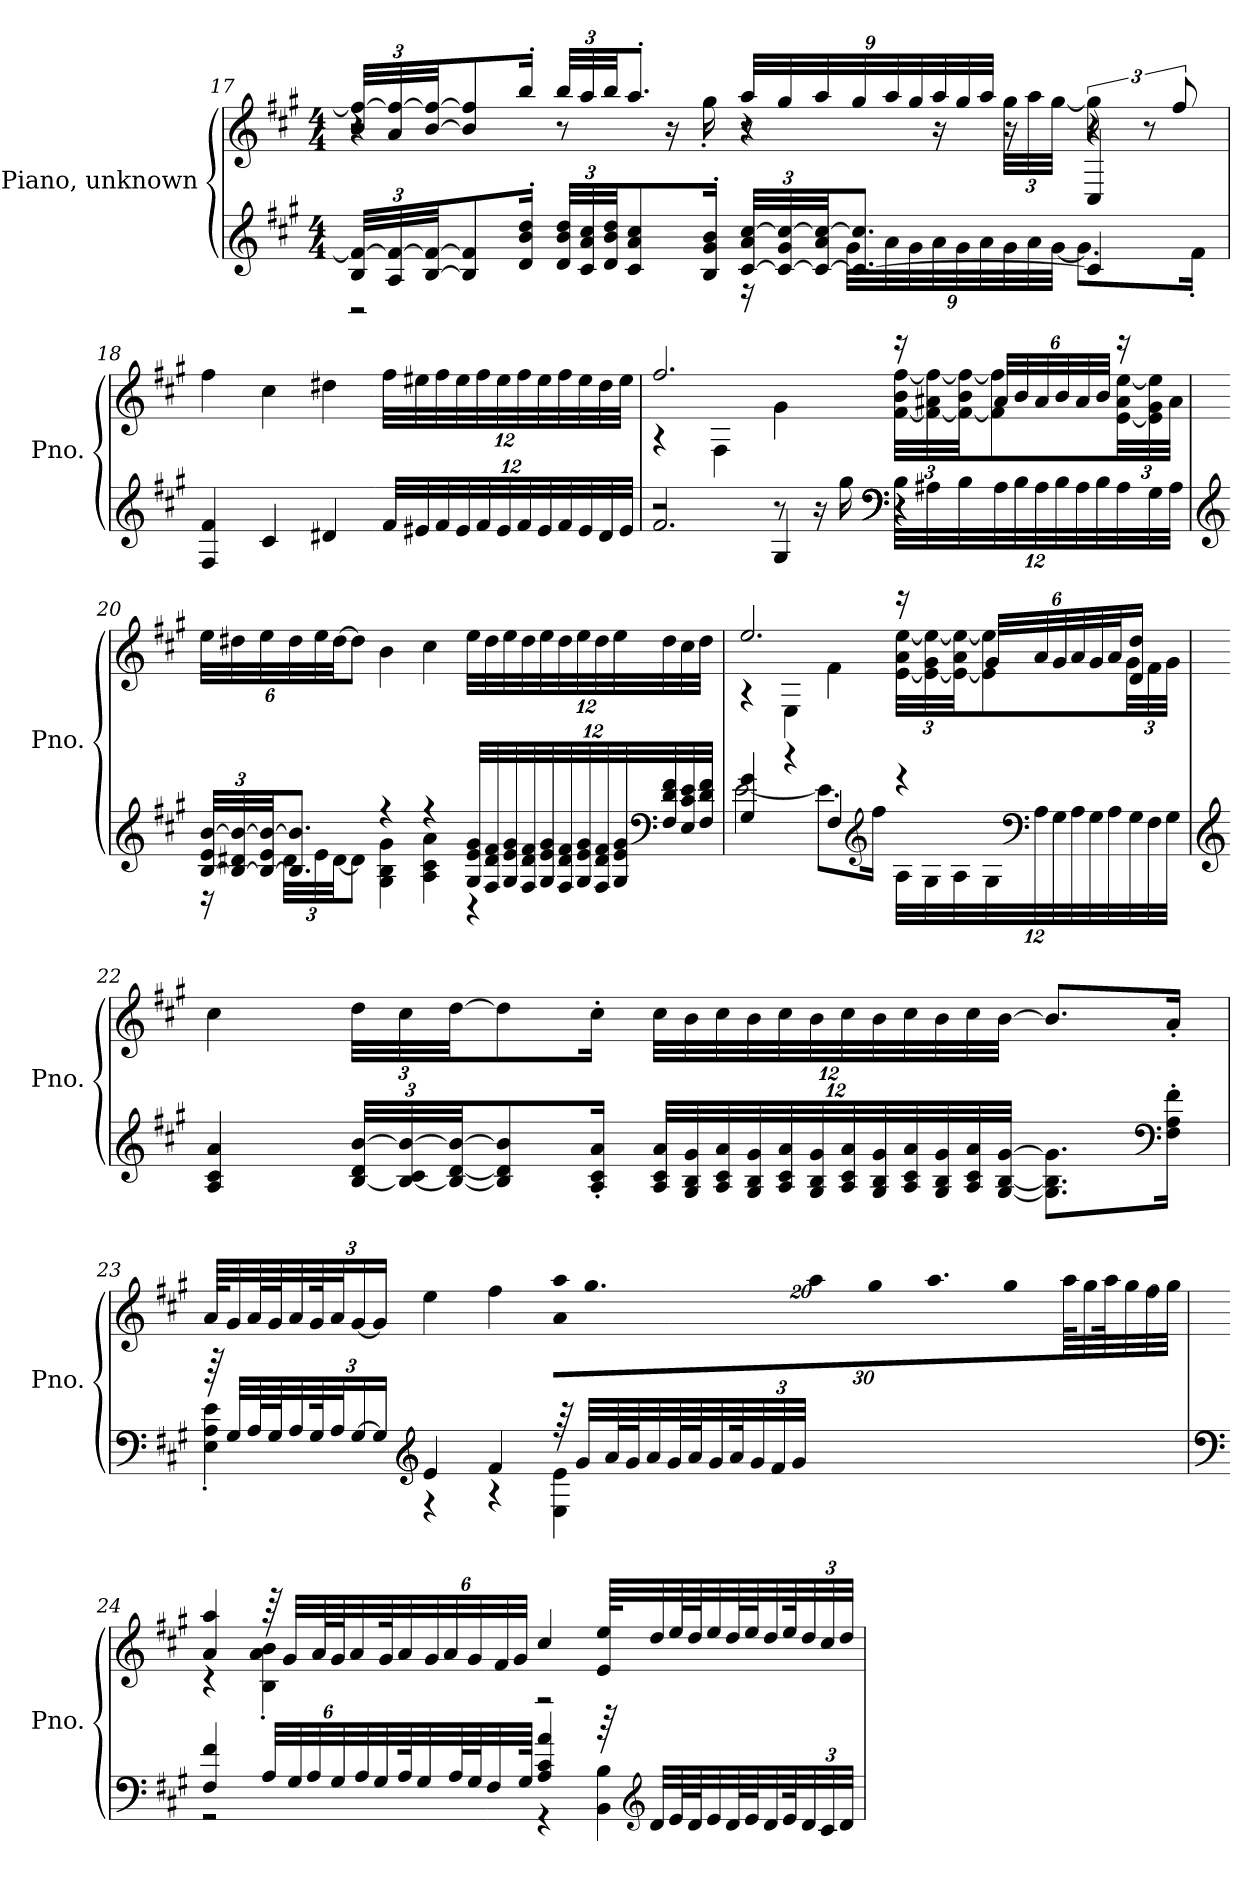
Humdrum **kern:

**kern	**kern
*part1	*part1
*staff2	*staff1
*I"Piano, unknown	*
*I'Pno.	*
!!LO:LB:g=z
*clefG2	*clefG2
*k[f#c#g#]	*k[f#c#g#]
*M4/4	*M4/4
*Xbrackettup	*Xbrackettup
=17	=17
*^	*^
*	*	*	*^
48B/ 48f#/_LLL	2r	48b/ 48ff#/_LLL	4r	2r
48A/ 48f#/_	.	48a/ 48ff#/_	.	.
[48B/ 48f#/_JJ	.	[48b/ 48ff#/_JJ	.	.
8B/] 8f#/]	.	8b/] 8ff#/]	.	.
16d/' 16b/' 16dd/'Jk	.	16bb'/Jk	.	.
48d/ 48b/ 48dd/LLL	.	48bb/LLL	8r	.
48c#/ 48a/ 48cc#/	.	48aa/	.	.
48d/ 48b/ 48dd/JJ	.	48bb/JJ	.	.
8c#/ 8a/ 8cc#/	.	8.aa'/J	.	.
.	.	.	16r	.
16B/' 16g#/' 16b/'Jk	.	.	16gg#'\	.
[48c#/ 48a/ [48cc#/LLL	16r	48aa/LLL	8r	4r
48c#/_ 48g#/ 48cc#/_	.	48gg#/	.	.
48c#/_ 48a/ 48cc#/_JJ	.	48aa/	.	.
8.c#/_ 8.cc#/]J	48g#\LLL	48gg#/	.	.
.	48a\	48aa/	.	.
.	48g#\	48gg#/	.	.
.	48a\	48aa/	16r	.
.	48g#\	48gg#/	.	.
.	48a\	48aa/JJJ	.	.
.	48g#\	16r	48gg#\LLL	.
.	48a\	.	48aa\	.
.	[48g#\JJJ	.	[48gg#\JJJ	.
*	*	*brackettup	*	*
4c#/]	8.g#\L]	6r	8gg#\]	4C#/
.	.	.	8r	.
.	.	12ff#/	.	.
.	16f#'\Jk	.	.	.
*v	*v	*	*	*
*	*v	*v	*v
!!LO:PB:g=z
=18	=18
4F#/ 4f#/	4ff#\
4c#/	4cc#\
4d#X/	4dd#X\
*	*Xbrackettup
48f#/LLL	48ff#\LLL
48e#X/	48ee#X\
48f#/	48ff#\
48e#/	48ee#\
48f#/	48ff#\
48e#/	48ee#\
48f#/	48ff#\
48e#/	48ee#\
48f#/	48ff#\
48e#/	48ee#\
48d#/	48dd#\
48e#/JJJ	48ee#\JJJ
=19	=19
*^	*^
*	*^	*	*
2.f#/	2r	2r	2.ff#/	4r
.	.	.	.	4F#\
.	8r	4G#/	.	4g#\
.	16r	.	.	.
.	16gg#\	.	.	.
*clefF4	*	*	*	*
4r	48B\LLL	4r	16r	[48f#\ 48b\ [48ff#\LLL
.	48A#X\	.	.	48f#\_ 48a#X\ 48ff#\_
.	48B\	.	.	48f#\_ 48b\ 48ff#\_JJ
.	48A#\	.	48a#/LLL	8f#\] 8ff#\]
.	48B\	.	48b/	.
.	48A#\	.	48a#/	.
.	48B\	.	48b/	.
.	48A#\	.	48a#/	.
.	48B\	.	48b/JJJ	.
.	48A#\	.	16r	[48e\ 48a#\ [48ee\LL
.	48G#\	.	.	48e\] 48g#\ 48ee\]
.	48A#\JJJ	.	.	48a#\JJJ
*v	*v	*v	*	*
*	*v	*v
!!LO:LB:g=z
=20	=20
*clefG2	*
*^	*
[48B/ 48e/ [48b/LLL	16r	48ee\LLL
48B/_ 48d#X/ 48b/_	.	48dd#X\
48B/_ 48e/ 48b/_JJ	.	48ee\
8.B/] 8.b/]J	48d#\LLL	48dd#\
.	48e\	48ee\
.	[48d#\JJ	[48dd#\JJ
.	8d#\J]	8dd#\J]
4r	4G#\ 4B\ 4g#\	4b\
4r	4A\ 4c#\ 4a\	4cc#\
48G#/ 48e/ 48g#/LLL	4r	48ee\LLL
48F#/ 48d#/ 48f#/	.	48dd#\
48G#/ 48e/ 48g#/	.	48ee\
48F#/ 48d#/ 48f#/	.	48dd#\
48G#/ 48e/ 48g#/	.	48ee\
48F#/ 48d#/ 48f#/	.	48dd#\
48G#/ 48e/ 48g#/	.	48ee\
48F#/ 48d#/ 48f#/	.	48dd#\
48G#/ 48e/ 48g#/	.	48ee\
*clefF4	*	*
48F#/ 48d#/ 48f#/	.	48dd#\
48E/ 48c#/ 48e/	.	48cc#\
48F#/ 48d#/ 48f#/JJJ	.	48dd#\JJJ
!!LO:LB:g=z
=21	=21	=21
*	*	*^
4G#/ 4g#/	[2e\	2.ee/	4r
4r	.	.	4E\
4F#/	8.e\L]	.	4f#\
*clefG2	*	*	*
.	16ff#\Jk	.	.
4r	48A\LLL	16r	[48e\ 48a\ [48ee\LLL
.	48G#\	.	48e\_ 48g#\ 48ee\_
.	48A\	.	48e\_ 48a\ 48ee\_JJ
.	48G#\	48g#/LLL	8e\] 8ee\]
*clefF4	*	*	*
.	48A\	48a/	.
.	48G#\	48g#/	.
.	48A\	48a/	.
.	48G#\	48g#/	.
.	48A\	48a/J	.
.	48G#\	16d/ 16dd/JJ	48g#\LL
.	48F#\	.	48f#\
.	48G#\JJJ	.	48g#\JJJ
*v	*v	*	*
*	*v	*v
!!LO:LB:g=z
=22	=22
*clefG2	*
4A/ 4c#/ 4a/	4cc#\
[48B/ 48d/ [48b/LLL	48dd\LLL
48B/_ 48c#/ 48b/_	48cc#\
48B/_ [48d/ 48b/_JJ	[48dd\JJ
8B/] 8d/] 8b/]	8dd\]
16A/' 16c#/' 16a/'Jk	16cc#'\Jk
48A/ 48c#/ 48a/LLL	48cc#\LLL
48G#/ 48B/ 48g#/	48b\
48A/ 48c#/ 48a/	48cc#\
48G#/ 48B/ 48g#/	48b\
48A/ 48c#/ 48a/	48cc#\
48G#/ 48B/ 48g#/	48b\
48A/ 48c#/ 48a/	48cc#\
48G#/ 48B/ 48g#/	48b\
48A/ 48c#/ 48a/	48cc#\
48G#/ 48B/ 48g#/	48b\
48A/ 48c#/ 48a/	48cc#\
[48G#/ [48B/ [48g#/JJJ	[48b\JJJ
8.G#\] 8.B\] 8.g#\]L	8.b/L]
*clefF4	*
16F#\' 16A\' 16f#\'Jk	16a'/Jk
!!LO:LB:g=z
=23	=23
*^	*
64r	4E\' 4A\' 4e\'	64a/KLLL
32G#/LLL	.	32g#/
64A/L	.	64a/L
64G#/J	.	64g#/J
32A/	.	32a/
64G#/K	.	64g#/K
48A/J	.	48a/J
[24G#/	.	[24g#/
16G#/JJ]	.	16g#/JJ]
*clefG2	*	*
4e/	4r	4ee\
4f#/	4r	4ff#\
!	!	!LO:N:vis=64
64r	4E\ 4e\	960%17a\ 960%17aa\LLLL
32g#/LLL	.	.
!	!	!LO:N:vis=64.
.	.	640%17gg#\
.	.	1920ryy
!	!	!LO:N:vis=64
.	.	960%17aa\
64a/L	.	.
!	!	!LO:N:vis=64
64g#/J	.	960%17gg#\
32a/	.	.
!	!	!LO:N:vis=64.
.	.	640%17aa\
.	.	1920ryy
!	!	!LO:N:vis=64
.	.	960%17gg#\
64g#/L	.	.
64a/J	.	64aa\J
32g#/	.	32gg#\
64a/K	.	64aa\K
48g#/	.	48gg#\
48f#/	.	48ff#\
48g#/JJJ	.	48gg#\JJJ
!!LO:LB:g=z
=24	=24	=24
*clefF4	*	*
*	*	*^
4F#/ 4f#/	2r	4a/ 4aa/	4r
48A/LLL	.	64r	4B\' 4a\' 4b\'
.	.	32g#/LLL	.
48G#/	.	.	.
48A/	.	.	.
.	.	64a/L	.
48G#/	.	64g#/J	.
.	.	32a/	.
48A/	.	.	.
48G#/	.	.	.
.	.	64g#/K	.
64A/K	.	48a/	.
32G#/	.	.	.
.	.	48g#/	.
.	.	48a/	.
64A/L	.	.	.
64G#/J	.	48g#/	.
32F#/	.	.	.
.	.	48f#/	.
.	.	48g#/JJJ	.
64G#/JJJk	.	.	.
4A/ 4c#/ 4a/	4r	4cc#/	2r
64r	4BB\ 4B\	64e/ 64ee/KLLL	.
*clefG2	*	*	*
32d/LLL	.	32dd/	.
64e/L	.	64ee/L	.
64d/J	.	64dd/J	.
32e/	.	32ee/	.
64d/L	.	64dd/L	.
64e/J	.	64ee/J	.
32d/	.	32dd/	.
64e/K	.	64ee/K	.
48d/	.	48dd/	.
48c#/	.	48cc#/	.
48d/JJJ	.	48dd/JJJ	.
*v	*v	*	*
*	*v	*v
=	=
*-	*-
